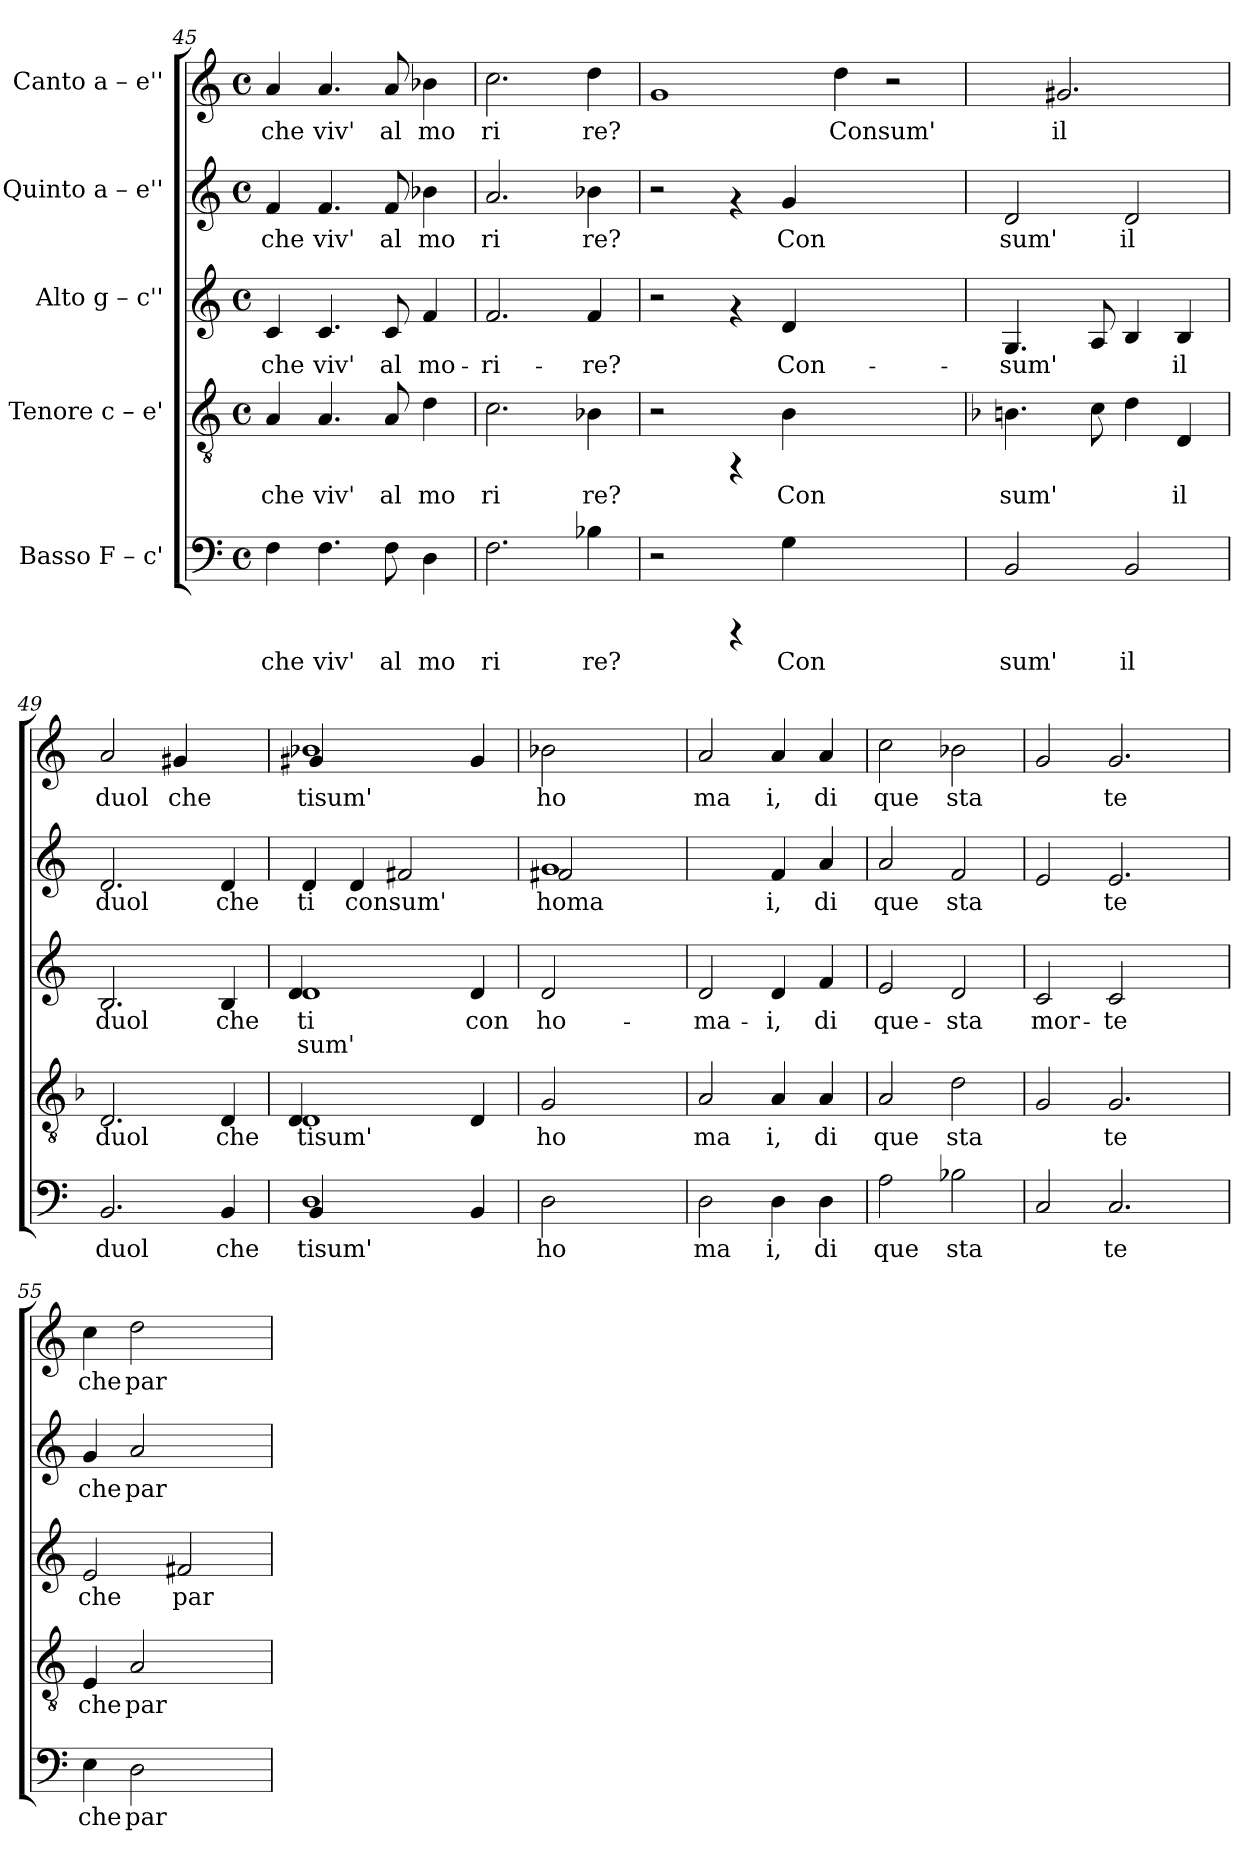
**kern	**text	**kern	**text	**kern	**text	**text	**kern	**text	**kern	**text
*part5	*part5	*part4	*part4	*part3	*part3	*part3	*part2	*part2	*part1	*part1
*staff5	*staff5	*staff4	*staff4	*staff3	*staff3	*staff3	*staff2	*staff2	*staff1	*staff1
*I"Basso  F – c'	*	*I"Tenore  c – e'	*	*I"Alto  g – c''	*	*	*I"Quinto  a – e''	*	*I"Canto  a – e''	*
!!LO:PB:g=z
*clefF4	*	*clefGv2	*	*clefG2	*	*	*clefG2	*	*clefG2	*
*k[]	*	*k[]	*	*k[]	*	*	*k[]	*	*k[]	*
*C:	*	*C:	*	*C:	*	*	*C:	*	*C:	*
*M4/4	*	*M4/4	*	*M4/4	*	*	*M4/4	*	*M4/4	*
*met(c)	*	*met(c)	*	*met(c)	*	*	*met(c)	*	*met(c)	*
=45	=45	=45	=45	=45	=45	=45	=45	=45	=45	=45
!	!LO:LY:b:rj	!	!LO:LY:b:rj	!	!LO:LY:b:rj	!	!	!LO:LY:b:rj	!	!LO:LY:b:rj
4F\	-che	4A/	-che	4c/	-che	.	4f/	che	4a/	che
!	!LO:LY:b:rj	!	!LO:LY:b:rj	!	!LO:LY:b:rj	!	!	!LO:LY:b:rj	!	!LO:LY:b:rj
4.F\	viv'	4.A/	viv'	4.c/	viv'	.	4.f/	viv'	4.a/	viv'
!	!LO:LY:b:rj	!	!LO:LY:b:rj	!	!LO:LY:b:rj	!	!	!LO:LY:b:rj	!	!LO:LY:b:rj
8F\	al	8A/	al	8c/	al	.	8f/	al	8a/	al
!	!LO:LY:b:rj	!	!LO:LY:b:rj	!	!LO:LY:b:rj	!	!	!LO:LY:b:rj	!	!LO:LY:b:rj
4D\	mo	4d\	mo	4f/	mo-	.	4b-X\	mo	4b-X\	mo
=46	=46	=46	=46	=46	=46	=46	=46	=46	=46	=46
!	!LO:LY:b:rj	!	!LO:LY:b:rj	!	!LO:LY:b:rj	!	!	!LO:LY:b:rj	!	!LO:LY:b:rj
2.F\	ri	2.c\	ri	2.f/	-ri-	.	2.a/	ri	2.cc\	ri
!	!LO:LY:b:rj	!	!LO:LY:b:rj	!	!LO:LY:b:rj	!	!	!LO:LY:b:rj	!	!LO:LY:b:rj
4B-X\	re?	4B-X\	re?	4f/	-re?	.	4b-X\	re?	4dd\	re?
=47	=47	=47	=47	=47	=47	=47	=47	=47	=47	=47
2r	.	2r	.	2r	.	.	2r	.	1g	.
4rCCC	.	4rFF	.	4rf	.	.	4rf	.	.	.
!	!LO:LY:b:rj	!	!LO:LY:b:rj	!	!LO:LY:b:rj	!	!	!LO:LY:b:rj	!	!
4G\	Con	4B\	Con	4d/	Con-	.	4g/	Con	.	.
!	!	!	!	!	!	!	!	!	!	!LO:LY:b:rj
2.ryy	.	2.ryy	.	2.ryy	.	.	2.ryy	.	4dd\	Consum'
.	.	.	.	.	.	.	.	.	2r	.
=48	=48	=48	=48	=48	=48	=48	=48	=48	=48	=48
*	*	*k[b-]	*	*	*	*	*	*	*	*
*	*	*F:	*	*	*	*	*	*	*	*
!	!LO:LY:b:rj	!	!LO:LY:b:rj	!	!LO:LY:b:rj	!	!	!LO:LY:b:rj	!	!
2BB/	sum'	4.Bn\	sum'	4.G/	-sum'	.	2d/	sum'	4ryy	.
!	!	!	!	!	!	!	!	!	!	!LO:LY:b:rj
.	.	.	.	.	.	.	.	.	2.g#X/	il
!	!	!	!LO:LY:b:rj	!	!LO:LY:b:rj	!	!	!	!	!
.	.	8c\	.	8A/	.	.	.	.	.	.
!	!LO:LY:b:rj	!	!LO:LY:b:rj	!	!LO:LY:b:rj	!	!	!LO:LY:b:rj	!	!
2BB/	il	4d\	.	4B/	.	.	2d/	il	.	.
!	!	!	!LO:LY:b:rj	!	!LO:LY:b:rj	!	!	!	!	!
.	.	4D/	il	4B/	il	.	.	.	.	.
=49	=49	=49	=49	=49	=49	=49	=49	=49	=49	=49
!	!LO:LY:b:rj	!	!LO:LY:b:rj	!	!LO:LY:b:rj	!	!	!LO:LY:b:rj	!	!LO:LY:b:rj
2.BB/	duol	2.D/	duol	2.B/	duol	.	2.d/	duol	2a/	duol
!	!	!	!	!	!	!	!	!	!	!LO:LY:b:rj
.	.	.	.	.	.	.	.	.	4g#X/	che
!	!LO:LY:b:rj	!	!LO:LY:b:rj	!	!LO:LY:b:rj	!	!	!LO:LY:b:rj	!	!
4BB/	che	4D/	che	4B/	che	.	4d/	che	4ryy	.
=50	=50	=50	=50	=50	=50	=50	=50	=50	=50	=50
*^	*	*	*	*	*	*	*	*	*	*
!	!	!LO:LY:b:rj	!	!LO:LY:b:rj	!	!LO:LY:b:rj	!LO:LY:b:rj	!	!LO:LY:b:rj	!	!LO:LY:b:rj
*	*	*	*^	*	*^	*	*	*	*	*^	*
1D	4BB/	tisum'	1D	4D/	tisum'	1d	4d/	ti	sum'	4d/	ti	1b-X	4g#X/	tisum'
!	!	!	!	!	!	!	!	!	!	!	!LO:LY:b:rj	!	!	!
.	1ryy	.	.	1ryy	.	.	1ryy	.	.	4d/	consum'	.	1ryy	.
!	!	!	!	!	!	!	!	!	!	!	!LO:LY:b:rj	!	!	!
.	.	.	.	.	.	.	.	.	.	2f#X/	.	.	.	.
!	!	!LO:LY:b:rj	!	!	!LO:LY:b:rj	!	!	!LO:LY:b:rj	!LO:LY:b:rj	!	!	!	!	!LO:LY:b:rj
4BB/	.	.	4D/	.	.	4d/	.	con	.	4ryy	.	4g#/	.	.
*v	*v	*	*	*	*	*v	*v	*	*	*	*	*v	*v	*
*	*	*v	*v	*	*	*	*	*	*	*	*
=51	=51	=51	=51	=51	=51	=51	=51	=51	=51	=51
!	!LO:LY:b:rj	!	!LO:LY:b:rj	!	!LO:LY:b:rj	!	!	!LO:LY:b:rj	!	!LO:LY:b:rj
*	*	*	*	*	*	*	*^	*	*	*
2D\	ho	2G/	ho	2d/	ho-	.	1g	2f#X/	homa	2b-X\	ho
2ryy	.	2ryy	.	2ryy	.	.	.	2ryy	.	2ryy	.
=52	=52	=52	=52	=52	=52	=52	=52	=52	=52	=52	=52
!	!LO:LY:b:rj	!	!LO:LY:b:rj	!	!LO:LY:b:rj	!	!	!	!	!	!LO:LY:b:rj
*	*	*	*	*	*	*	*v	*v	*	*	*
2D\	ma	2A/	ma	2d/	-ma-	.	2ryy	.	2a/	ma
!	!LO:LY:b:rj	!	!LO:LY:b:rj	!	!LO:LY:b:rj	!	!	!LO:LY:b:rj	!	!LO:LY:b:rj
4D\	i,	4A/	i,	4d/	-i,	.	4f/	i,	4a/	i,
!	!LO:LY:b:rj	!	!LO:LY:b:rj	!	!LO:LY:b:rj	!	!	!LO:LY:b:rj	!	!LO:LY:b:rj
4D\	di	4A/	di	4f/	di	.	4a/	di	4a/	di
=53	=53	=53	=53	=53	=53	=53	=53	=53	=53	=53
!	!LO:LY:b:rj	!	!LO:LY:b:rj	!	!LO:LY:b:rj	!	!	!LO:LY:b:rj	!	!LO:LY:b:rj
2A\	que	2A/	que	2e/	que-	.	2a/	que	2cc\	que
!	!LO:LY:b:rj	!	!LO:LY:b:rj	!	!LO:LY:b:rj	!	!	!LO:LY:b:rj	!	!LO:LY:b:rj
2B-X\	sta	2d\	sta	2d/	-sta	.	2f/	sta	2b-X\	sta
!!LO:LB:g=z
=54	=54	=54	=54	=54	=54	=54	=54	=54	=54	=54
*	*	*k[]	*	*	*	*	*	*	*	*
*	*	*C:	*	*	*	*	*	*	*	*
!	!	!	!	!	!LO:LY:b:rj	!	!	!	!	!
2C/	.	2G/	.	2c/	mor-	.	2e/	.	2g/	.
!	!LO:LY:b:rj	!	!LO:LY:b:rj	!	!LO:LY:b:rj	!	!	!LO:LY:b:rj	!	!LO:LY:b:rj
2.C/	te	2.G/	te	2c/	-te	.	2.e/	te	2.g/	te
.	.	.	.	4ryy	.	.	.	.	.	.
=55	=55	=55	=55	=55	=55	=55	=55	=55	=55	=55
!	!LO:LY:b:rj	!	!LO:LY:b:rj	!	!LO:LY:b:rj	!	!	!LO:LY:b:rj	!	!LO:LY:b:rj
4E\	che	4E/	che	2e/	che	.	4g/	che	4cc\	che
!	!LO:LY:b:rj	!	!LO:LY:b:rj	!	!	!	!	!LO:LY:b:rj	!	!LO:LY:b:rj
2D\	par	2A/	par	.	.	.	2a/	par	2dd\	par
!	!	!	!	!	!LO:LY:b:rj	!	!	!	!	!
.	.	.	.	2f#X/	par	.	.	.	.	.
4ryy	.	4ryy	.	.	.	.	4ryy	.	4ryy	.
=	=	=	=	=	=	=	=	=	=	=
*-	*-	*-	*-	*-	*-	*-	*-	*-	*-	*-
